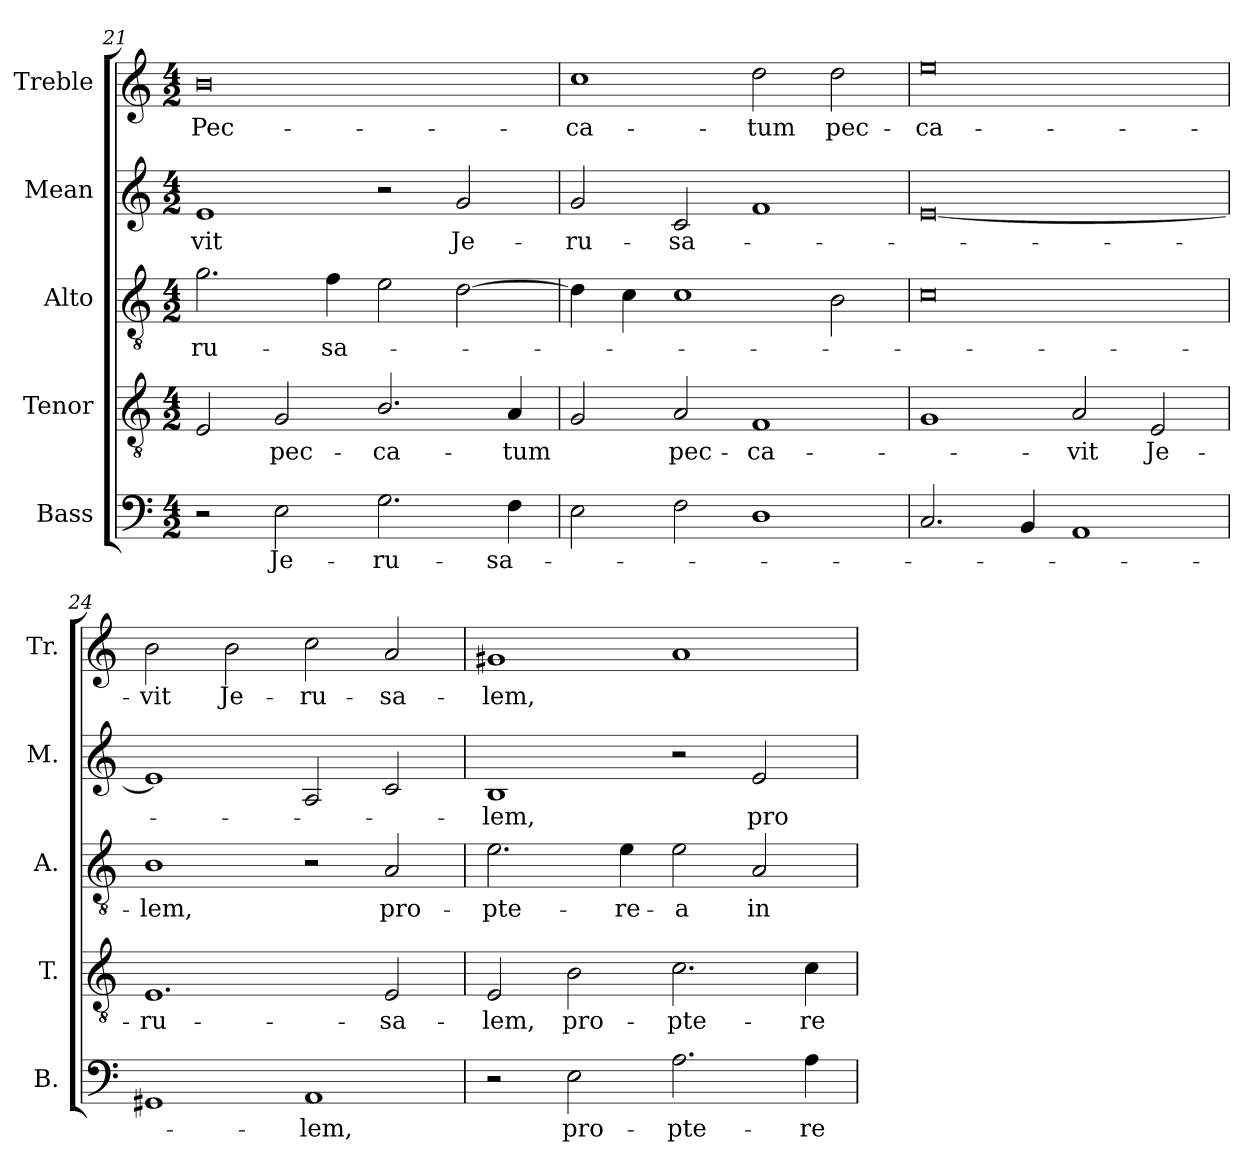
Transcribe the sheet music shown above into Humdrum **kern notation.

**kern	**text	**kern	**text	**kern	**text	**kern	**text	**kern	**text
*part5	*part5	*part4	*part4	*part3	*part3	*part2	*part2	*part1	*part1
*staff5	*staff5	*staff4	*staff4	*staff3	*staff3	*staff2	*staff2	*staff1	*staff1
*I"Bass	*	*I"Tenor	*	*I"Alto	*	*I"Mean	*	*I"Treble	*
*I'B.	*	*I'T.	*	*I'A.	*	*I'M.	*	*I'Tr.	*
*clefF4	*	*clefGv2	*	*clefGv2	*	*clefG2	*	*clefG2	*
*	*	*ITrd7c12	*	*ITrd7c12	*	*	*	*	*
*k[]	*	*k[]	*	*k[]	*	*k[]	*	*k[]	*
*C:	*	*C:	*	*C:	*	*C:	*	*C:	*
*M4/2	*	*M4/2	*	*M4/2	*	*M4/2	*	*M4/2	*
=21	=21	=21	=21	=21	=21	=21	=21	=21	=21
!	!	!	!	!	!LO:LY:b:color=#000000	!	!	!	!
!	!	!	!	!	!	!	!LO:LY:b:color=#000000	!	!
!	!	!	!	!	!	!	!	!	!LO:LY:b:color=#000000
2r	.	2EEi/	.	2.Gi\	-ru-	1ei	-vit	0bi	Pec-
!	!LO:LY:b:color=#000000	!	!	!	!	!	!	!	!
!	!	!	!LO:LY:b:color=#000000	!	!	!	!	!	!
2Ei\	Je-	2GGi/	pec-	.	.	.	.	.	.
!	!	!	!	!	!LO:LY:b:color=#000000	!	!	!	!
.	.	.	.	4Fi\	-sa-	.	.	.	.
!	!LO:LY:b:color=#000000	!	!	!	!	!	!	!	!
!	!	!	!LO:LY:b:color=#000000	!	!	!	!	!	!
2.Gi\	-ru-	2.BBi/	-ca-	2Ei\	.	2r	.	.	.
!	!	!	!	!	!	!	!LO:LY:b:color=#000000	!	!
.	.	.	.	[>2Di\	.	2gi/	Je-	.	.
!	!LO:LY:b:color=#000000	!	!	!	!	!	!	!	!
!	!	!	!LO:LY:b:color=#000000	!	!	!	!	!	!
4Fi\	-sa-	4AAi/	-tum	.	.	.	.	.	.
=22	=22	=22	=22	=22	=22	=22	=22	=22	=22
!	!	!	!	!	!	!	!LO:LY:b:color=#000000	!	!
!	!	!	!	!	!	!	!	!	!LO:LY:b:color=#000000
2Ei\	.	2GGi/	.	4Di\]	.	2gi/	-ru-	1cci	-ca-
.	.	.	.	4Ci\	.	.	.	.	.
!	!	!	!LO:LY:b:color=#000000	!	!	!	!	!	!
!	!	!	!	!	!	!	!LO:LY:b:color=#000000	!	!
2Fi\	.	2AAi/	pec-	1Ci	.	2ci/	-sa-	.	.
!	!	!	!LO:LY:b:color=#000000	!	!	!	!	!	!
!	!	!	!	!	!	!	!	!	!LO:LY:b:color=#000000
1Di	.	1FFi	-ca-	.	.	1fi	.	2ddi\	-tum
!	!	!	!	!	!	!	!	!	!LO:LY:b:color=#000000
.	.	.	.	2BBi\	.	.	.	2ddi\	pec-
=23	=23	=23	=23	=23	=23	=23	=23	=23	=23
!	!	!	!	!	!	!	!	!	!LO:LY:b:color=#000000
2.Ci/	.	1GGi	.	0Ci	.	[<0ei	.	0eei	-ca-
4BBi/	.	.	.	.	.	.	.	.	.
!	!	!	!LO:LY:b:color=#000000	!	!	!	!	!	!
1AAi	.	2AAi/	-vit	.	.	.	.	.	.
!	!	!	!LO:LY:b:color=#000000	!	!	!	!	!	!
.	.	2EEi/	Je-	.	.	.	.	.	.
=24	=24	=24	=24	=24	=24	=24	=24	=24	=24
!	!	!	!LO:LY:b:color=#000000	!	!	!	!	!	!
!	!	!	!	!	!LO:LY:b:color=#000000	!	!	!	!
!	!	!	!	!	!	!	!	!	!LO:LY:b:color=#000000
1GG#Xi	.	1.EEi	-ru-	1BBi	-lem,	1ei]	.	2bi\	-vit
!	!	!	!	!	!	!	!	!	!LO:LY:b:color=#000000
.	.	.	.	.	.	.	.	2bi\	Je-
!	!LO:LY:b:color=#000000	!	!	!	!	!	!	!	!
!	!	!	!	!	!	!	!	!	!LO:LY:b:color=#000000
1AAi	-lem,	.	.	2r	.	2Ai/	.	2cci\	-ru-
!	!	!	!LO:LY:b:color=#000000	!	!	!	!	!	!
!	!	!	!	!	!LO:LY:b:color=#000000	!	!	!	!
!	!	!	!	!	!	!	!	!	!LO:LY:b:color=#000000
.	.	2EEi/	-sa-	2AAi/	pro-	2ci/	.	2ai/	-sa-
=25	=25	=25	=25	=25	=25	=25	=25	=25	=25
!	!	!	!LO:LY:b:color=#000000	!	!	!	!	!	!
!	!	!	!	!	!LO:LY:b:color=#000000	!	!	!	!
!	!	!	!	!	!	!	!LO:LY:b:color=#000000	!	!
!	!	!	!	!	!	!	!	!	!LO:LY:b:color=#000000
2r	.	2EEi/	-lem,	2.Ei\	-pte-	1Bi	-lem,	1g#Xi	-lem,
!	!LO:LY:b:color=#000000	!	!	!	!	!	!	!	!
!	!	!	!LO:LY:b:color=#000000	!	!	!	!	!	!
2Ei\	pro-	2BBi\	pro-	.	.	.	.	.	.
!	!	!	!	!	!LO:LY:b:color=#000000	!	!	!	!
.	.	.	.	4Ei\	-re-	.	.	.	.
!	!LO:LY:b:color=#000000	!	!	!	!	!	!	!	!
!	!	!	!LO:LY:b:color=#000000	!	!	!	!	!	!
!	!	!	!	!	!LO:LY:b:color=#000000	!	!	!	!
2.Ai\	-pte-	2.Ci\	-pte-	2Ei\	-a	2r	.	1ai	.
!	!	!	!	!	!LO:LY:b:color=#000000	!	!	!	!
!	!	!	!	!	!	!	!LO:LY:b:color=#000000	!	!
.	.	.	.	2AAi/	in-	2ei/	pro-	.	.
!	!LO:LY:b:color=#000000	!	!	!	!	!	!	!	!
!	!	!	!LO:LY:b:color=#000000	!	!	!	!	!	!
4Ai\	-re-	4Ci\	-re-	.	.	.	.	.	.
=	=	=	=	=	=	=	=	=	=
*-	*-	*-	*-	*-	*-	*-	*-	*-	*-
